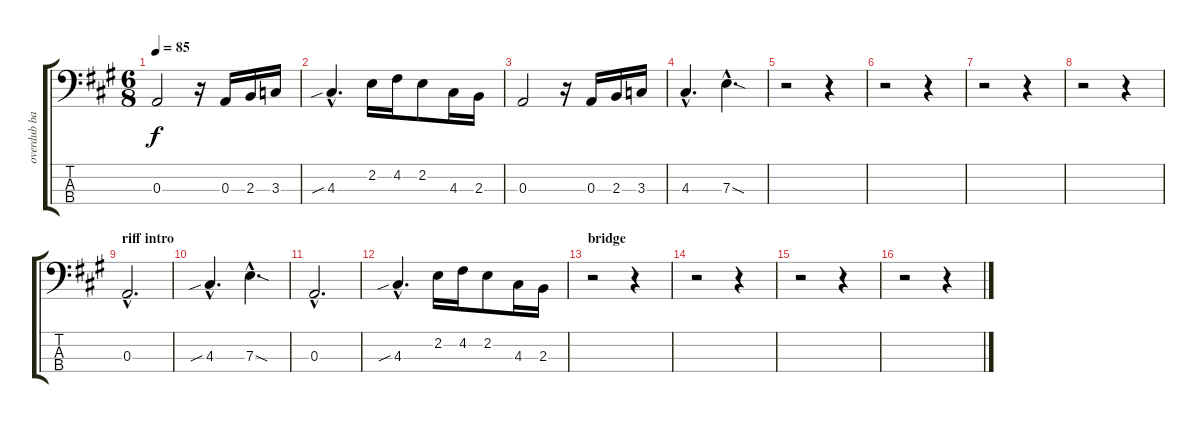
\track ("overdub bass" "overdub ba") {instrument acousticbass}
\staff {score tabs}
\tuning (G2 D2 A1 E1) {hide}
\ts (6 8)
\tempo 85
\clef f4
\ks f#minor
0.3.2{dy f} r.16 0.3.16 2.3.16 3.3.16 |
4.3{sib hac}.4{d} 2.2.16 4.2.16 2.2.8 4.3.16 2.3.16 |
0.3.2 r.16 0.3.16 2.3.16 3.3.16 |
4.3{hac}.4{d} 7.3{sod hac}.4{d} |
r.2 r.4 |
r.2 r.4 |
r.2 r.4 |
r.2 r.4 |
\section ("" "riff intro")
0.3{hac}.2{d} |
4.3{sib hac}.4{d} 7.3{sod hac}.4{d} |
0.3{hac}.2{d} |
4.3{sib hac}.4{d} 2.2.16 4.2.16 2.2.8 4.3.16 2.3.16 |
\section ("" "bridge")
r.2 r.4 |
r.2 r.4 |
r.2 r.4 |
r.2 r.4
